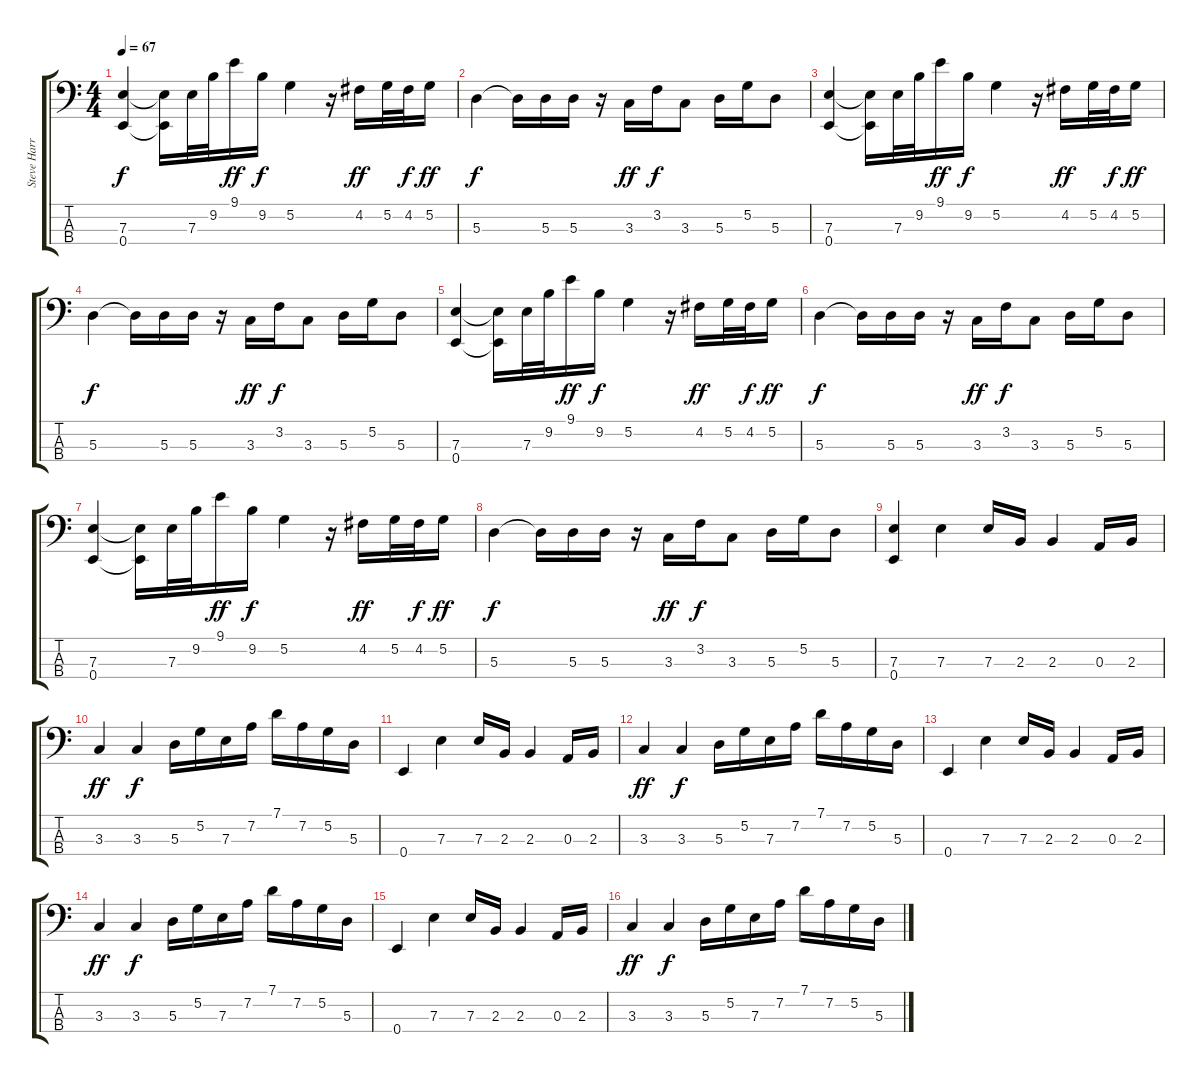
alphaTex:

\track ("Steve Harris" "Steve Harr") {instrument electricbassfinger}
\staff {score tabs}
\tuning (G2 D2 A1 E1) {hide}
\ts (4 4)
\tempo 67
\clef f4
\ks c
(7.3 0.4).4{dy f instrument electricbassfinger} (7.3{t} 0.4{t}).16 7.3.32 9.2.32 9.1.16{dy ff} 9.2.16{dy f} 5.2.4 r.16 4.2.16{dy ff} 5.2.32 4.2.32{dy f} 5.2.16{dy ff} |
5.3.4{dy f} 5.3{t}.16 5.3.16 5.3.16 r.16 3.3.16{dy ff} 3.2.16{dy f} 3.3.8 5.3.16 5.2.16 5.3.8 |
(7.3 0.4).4 (7.3{t} 0.4{t}).16 7.3.32 9.2.32 9.1.16{dy ff} 9.2.16{dy f} 5.2.4 r.16 4.2.16{dy ff} 5.2.32 4.2.32{dy f} 5.2.16{dy ff} |
5.3.4{dy f} 5.3{t}.16 5.3.16 5.3.16 r.16 3.3.16{dy ff} 3.2.16{dy f} 3.3.8 5.3.16 5.2.16 5.3.8 |
(7.3 0.4).4 (7.3{t} 0.4{t}).16 7.3.32 9.2.32 9.1.16{dy ff} 9.2.16{dy f} 5.2.4 r.16 4.2.16{dy ff} 5.2.32 4.2.32{dy f} 5.2.16{dy ff} |
5.3.4{dy f} 5.3{t}.16 5.3.16 5.3.16 r.16 3.3.16{dy ff} 3.2.16{dy f} 3.3.8 5.3.16 5.2.16 5.3.8 |
(7.3 0.4).4 (7.3{t} 0.4{t}).16 7.3.32 9.2.32 9.1.16{dy ff} 9.2.16{dy f} 5.2.4 r.16 4.2.16{dy ff} 5.2.32 4.2.32{dy f} 5.2.16{dy ff} |
5.3.4{dy f} 5.3{t}.16 5.3.16 5.3.16 r.16 3.3.16{dy ff} 3.2.16{dy f} 3.3.8 5.3.16 5.2.16 5.3.8 |
(7.3 0.4).4 7.3.4 7.3.16 2.3.16 2.3.4 0.3.16 2.3.16 |
3.3.4{dy ff} 3.3.4{dy f} 5.3.16 5.2.16 7.3.16 7.2.16 7.1.16 7.2.16 5.2.16 5.3.16 |
0.4.4 7.3.4 7.3.16 2.3.16 2.3.4 0.3.16 2.3.16 |
3.3.4{dy ff} 3.3.4{dy f} 5.3.16 5.2.16 7.3.16 7.2.16 7.1.16 7.2.16 5.2.16 5.3.16 |
0.4.4 7.3.4 7.3.16 2.3.16 2.3.4 0.3.16 2.3.16 |
3.3.4{dy ff} 3.3.4{dy f} 5.3.16 5.2.16 7.3.16 7.2.16 7.1.16 7.2.16 5.2.16 5.3.16 |
0.4.4 7.3.4 7.3.16 2.3.16 2.3.4 0.3.16 2.3.16 |
3.3.4{dy ff} 3.3.4{dy f} 5.3.16 5.2.16 7.3.16 7.2.16 7.1.16 7.2.16 5.2.16 5.3.16
